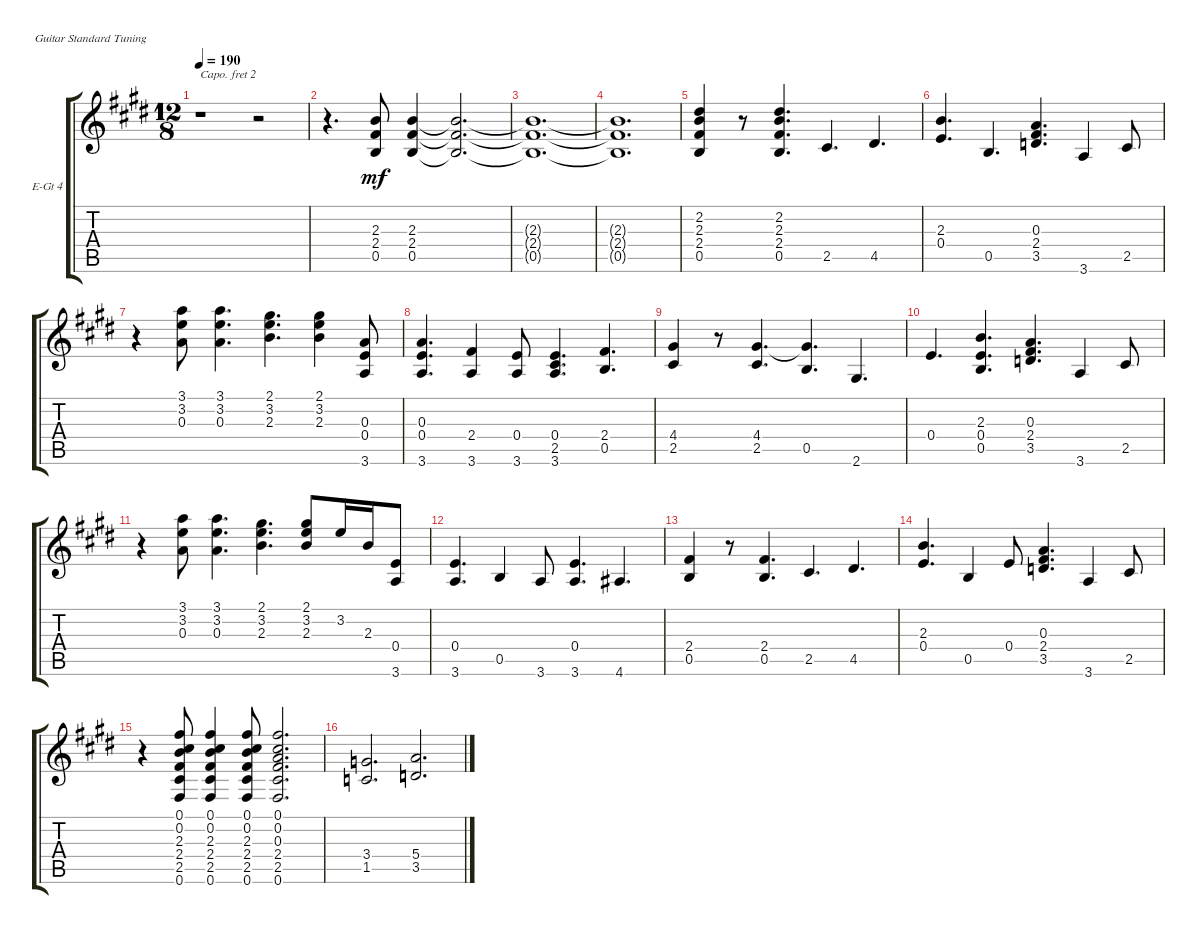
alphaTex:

\defaultSystemsLayout 4
\bracketExtendMode groupsimilarinstruments
\firstSystemTrackNameOrientation horizontal
\otherSystemsTrackNameOrientation horizontal
\track ("Electric Guitar 4" "E-Gt 4") {instrument electricguitarclean}
\staff {score tabs}
\capo 2
\tuning (E4 B3 G3 D3 A2 E2)
\ts (12 8)
\tempo 190
\clef g2
\scale
0.487395
\ks c#minor
r.1{dy mf instrument electricguitarclean} r.2 |
\scale
0.256303 r.4{d} (2.3 2.4 0.5).8 (0.5 2.4 2.3).4 (2.3{t} 2.4{t} 0.5{t}).2{d} |
\scale
0.256303 (2.3{t} 2.4{t} 0.5{t}).1{d} |
(2.3{t} 2.4{t} 0.5{t}).1{d} |
(2.2 2.3 2.4 0.5).4 r.8 (0.5 2.4 2.3 2.2).4{d} 2.5.4{d} 4.5.4{d} |
(2.3 0.4).4{d} 0.5.4{d} (3.5 2.4 0.3).4{d} 3.6.4 2.5.8 |
r.4 (3.1 3.2 0.3).8 (0.3 3.2 3.1).4{d} (2.1 3.2 2.3).4{d} (2.3 3.2 2.1).4 (0.3 0.4 3.6).8 |
(3.6 0.4 0.3).4{d} (2.4 3.6).4 (3.6 0.4).8 (0.4 2.5 3.6).4{d} (2.4 0.5).4{d} |
(2.5 4.4).4 r.8 (2.5 4.4).4{d} (4.4{t} 0.5).4{d} 2.6.4{d} |
0.4.4{d} (2.3 0.4 0.5).4{d} (2.4 0.3 3.5).4{d} 3.6.4 2.5.8 |
r.4 (3.1 3.2 0.3).8 (0.3 3.2 3.1).4{d} (2.1 3.2 2.3).4{d} (2.3 3.2 2.1).8 3.2.16 2.3.16 (0.4 3.6).8 |
(0.4 3.6).4{d} 0.5.4 3.6.8 (3.6 0.4).4{d} 4.6.4{d} |
(0.5 2.4).4 r.8 (2.4 0.5).4{d} 2.5.4{d} 4.5.4{d} |
(2.3 0.4).4{d} 0.5.4 0.4.8 (3.5 2.4 0.3).4{d} 3.6.4 2.5.8 |
r.4 (0.6 2.5 2.4 2.3 0.2 0.1).8 (0.1 0.2 2.3 2.4 2.5 0.6).4 (0.6 2.5 2.4 2.3 0.2 0.1).8 (0.1 0.2 0.3 2.4 2.5 0.6).2{d} |
(1.5 3.4).2{d} (5.4 3.5).2{d}
